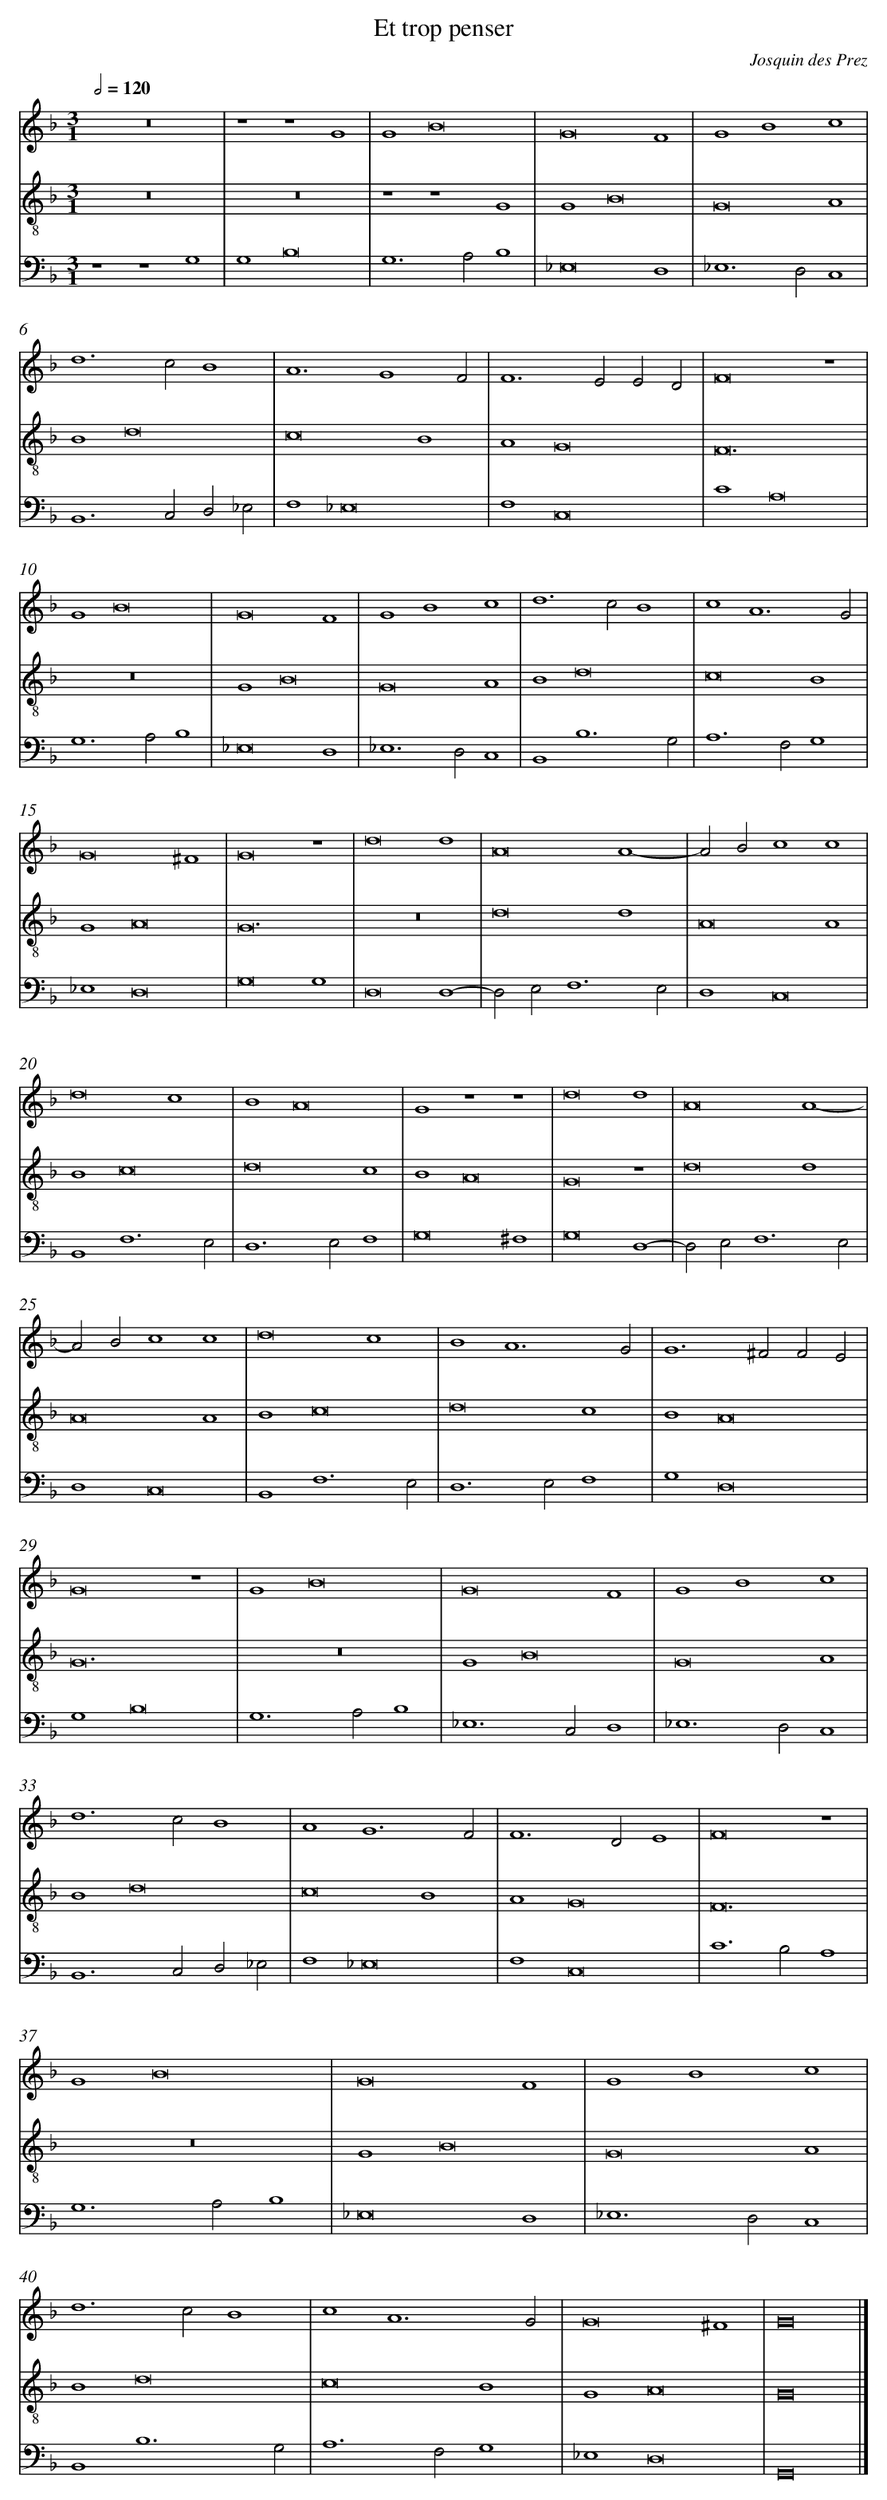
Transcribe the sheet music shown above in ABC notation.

X:1
T:Et trop penser
C: Josquin des Prez
L: 1/4
M: 3/1
Q: 1/2=120
V: 1 clef=treble
V: 2 clef=treble-8
V: 3 clef=bass
K: F
[V:1] z12 |
[V:2] z12 |
[V:3] z4z4G,4 |
[V:1] z4z4G4 |
[V:2] z12 |
[V:3] G,4B,8 |
[V:1] G4B8 |
[V:2] z4z4G4 |
[V:3] G,6A,2B,4 |
[V:1] G8F4 |
[V:2] G4B8 |
[V:3] _E,8D,4 |
[V:1] G4B4c4 |
[V:2] G8A4 |
[V:3] _E,6D,2C,4 |
[V:1] d6c2B4 |
[V:2] B4d8 |
[V:3] B,,6C,2D,2_E,2 |
[V:1] A6G4F2 |
[V:2] c8B4 |
[V:3] F,4_E,8 |
[V:1] F6E2E2D2 |
[V:2] A4G8 |
[V:3] F,4C,8 |
[V:1] F8z4 |
[V:2] F12 |
[V:3] C4A,8 |
[V:1] G4B8 |
[V:2] z12 |
[V:3] G,6A,2B,4 |
[V:1] G8F4 |
[V:2] G4B8 |
[V:3] _E,8D,4 |
[V:1] G4B4c4 |
[V:2] G8A4 |
[V:3] _E,6D,2C,4 |
[V:1] d6c2B4 |
[V:2] B4d8 |
[V:3] B,,4B,6G,2 |
[V:1] c4A6G2 |
[V:2] c8B4 |
[V:3] A,6F,2G,4 |
[V:1] G8^F4 |
[V:2] G4A8 |
[V:3] _E,4D,8 |
[V:1] G8z4 |
[V:2] G12 |
[V:3] G,8G,4 |
[V:1] d8d4 |
[V:2] z12 |
[V:3] D,8D,4- |
[V:1] A8A4- |
[V:2] d8d4 |
[V:3] D,2E,2F,6E,2 |
[V:1] A2B2c4c4 |
[V:2] A8A4 |
[V:3] D,4C,8 |
[V:1] d8c4 |
[V:2] B4c8 |
[V:3] B,,4F,6E,2 |
[V:1] B4A8 |
[V:2] d8c4 |
[V:3] D,6E,2F,4 |
[V:1] G4z4z4 |
[V:2] B4A8 |
[V:3] G,8^F,4 |
[V:1] d8d4 |
[V:2] G8z4 |
[V:3] G,8D,4- |
[V:1] A8A4- |
[V:2] d8d4 |
[V:3] D,2E,2F,6E,2 |
[V:1] A2B2c4c4 |
[V:2] A8A4 |
[V:3] D,4C,8 |
[V:1] d8c4 |
[V:2] B4c8 |
[V:3] B,,4F,6E,2 |
[V:1] B4A6G2 |
[V:2] d8c4 |
[V:3] D,6E,2F,4 |
[V:1] G6^F2F2E2 |
[V:2] B4A8 |
[V:3] G,4D,8 |
[V:1] G8z4 |
[V:2] G12 |
[V:3] G,4B,8 |
[V:1] G4B8 |
[V:2] z12 |
[V:3] G,6A,2B,4 |
[V:1] G8F4 |
[V:2] G4B8 |
[V:3] _E,6C,2D,4 |
[V:1] G4B4c4 |
[V:2] G8A4 |
[V:3] _E,6D,2C,4 |
[V:1] d6c2B4 |
[V:2] B4d8 |
[V:3] B,,6C,2D,2_E,2 |
[V:1] A4G6F2 |
[V:2] c8B4 |
[V:3] F,4_E,8 |
[V:1] F6D2E4 |
[V:2] A4G8 |
[V:3] F,4C,8 |
[V:1] F8z4 |
[V:2] F12 |
[V:3] C6B,2A,4 |
[V:1] G4B8 |
[V:2] z12 |
[V:3] G,6A,2B,4 |
[V:1] G8F4 |
[V:2] G4B8 |
[V:3] _E,8D,4 |
[V:1] G4B4c4 |
[V:2] G8A4 |
[V:3] _E,6D,2C,4 |
[V:1] d6c2B4 |
[V:2] B4d8 |
[V:3] B,,4B,6G,2 |
[V:1] c4A6G2 |
[V:2] c8B4 |
[V:3] A,6F,2G,4 |
[V:1] G8^F4 |
[V:2] G4A8 |
[V:3] _E,4D,8 |
[V:1] G12 |]
[V:2] G12 |]
[V:3] G,,12 |]
